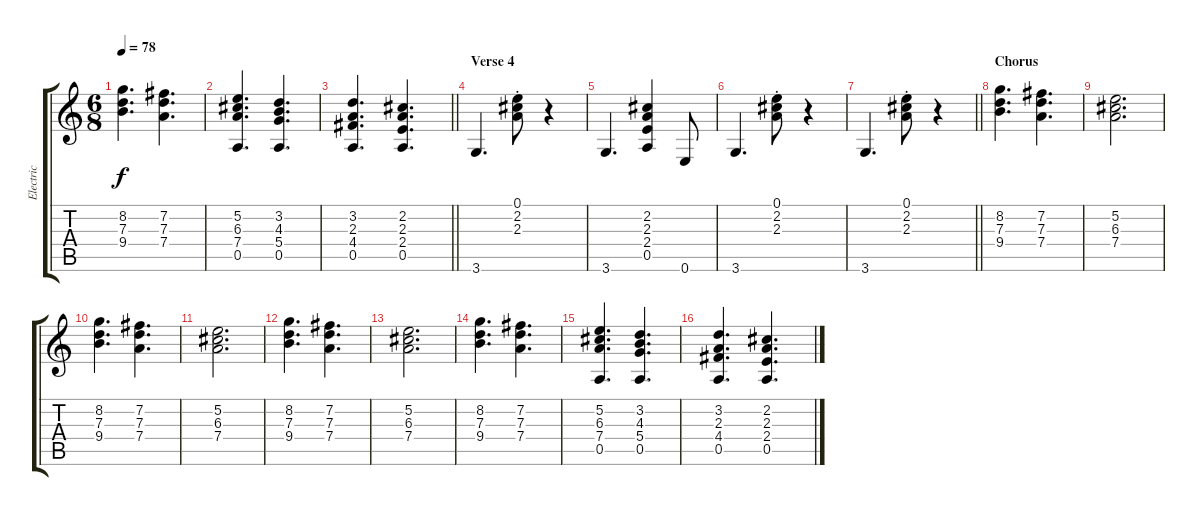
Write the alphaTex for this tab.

\track ("Electric" "Electric") {instrument overdrivenguitar}
\staff {score tabs}
\tuning (E4 B3 G3 D3 A2 E2) {hide}
\ts (6 8)
\tempo 78
\clef g2
\ks c
(8.2 7.3 9.4).4{d dy f} (7.2 7.3 7.4).4{d} |
(5.2 6.3 7.4 0.5).4{d} (3.2 4.3 5.4 0.5).4{d} |
\barLineRight lightlight
(3.2 2.3 4.4 0.5).4{d} (2.2 2.3 2.4 0.5).4{d} |
\section ("" "Verse 4")
3.6.4{d} (0.1{st} 2.2{st} 2.3{st}).8 r.4 |
3.6.4{d} (2.2 2.3 2.4 0.5).4 0.6.8 |
3.6.4{d} (0.1{st} 2.2{st} 2.3{st}).8 r.4 |
\barLineRight lightlight
3.6.4{d} (0.1{st} 2.2{st} 2.3{st}).8 r.4 |
\section ("" "Chorus")
(8.2 7.3 9.4).4{d} (7.2 7.3 7.4).4{d} |
(5.2 6.3 7.4).2{d} |
(8.2 7.3 9.4).4{d} (7.2 7.3 7.4).4{d} |
(5.2 6.3 7.4).2{d} |
(8.2 7.3 9.4).4{d} (7.2 7.3 7.4).4{d} |
(5.2 6.3 7.4).2{d} |
(8.2 7.3 9.4).4{d} (7.2 7.3 7.4).4{d} |
(5.2 6.3 7.4 0.5).4{d} (3.2 4.3 5.4 0.5).4{d} |
(3.2 2.3 4.4 0.5).4{d} (2.2 2.3 2.4 0.5).4{d}
